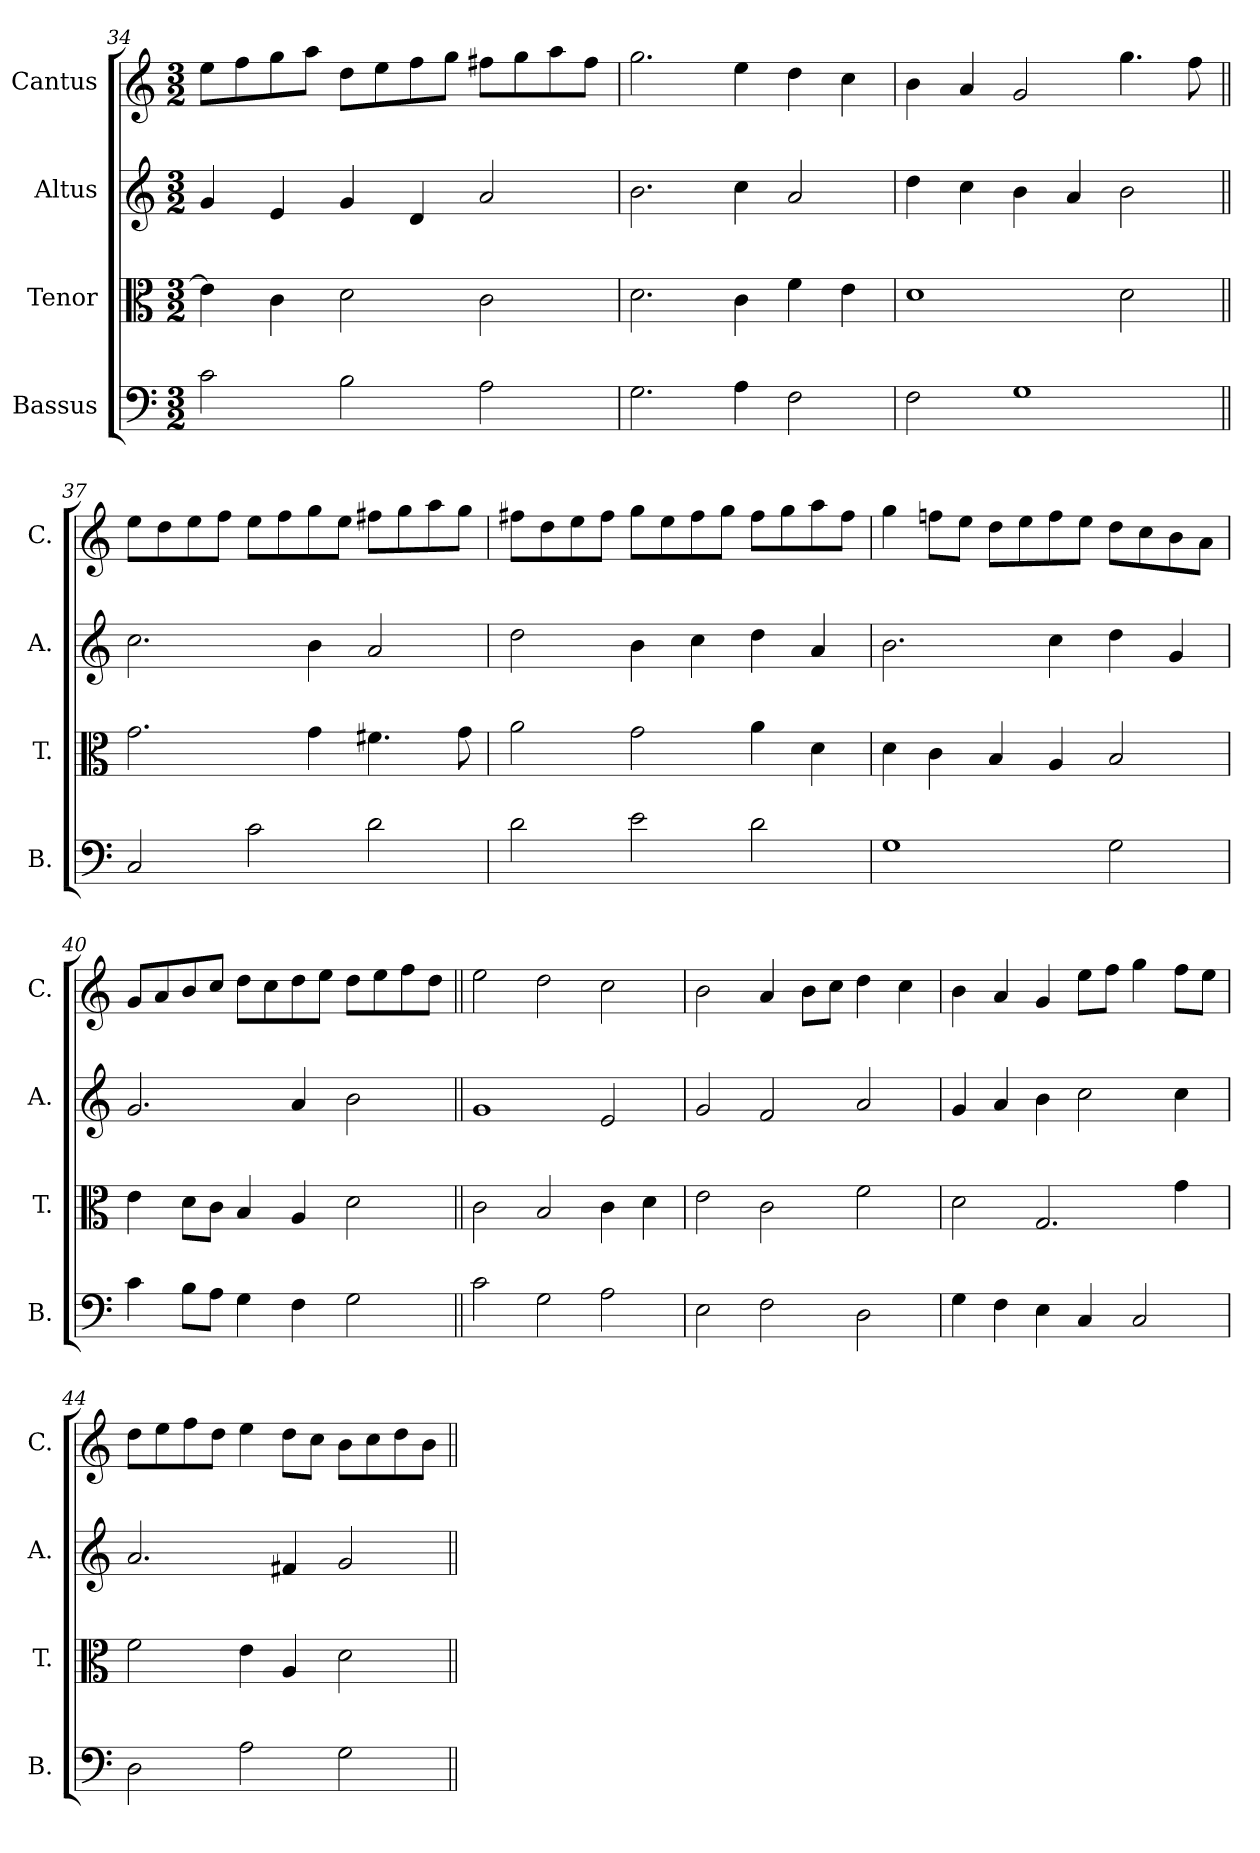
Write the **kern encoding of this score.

**kern	**kern	**kern	**kern
*part4	*part3	*part2	*part1
*staff4	*staff3	*staff2	*staff1
*I"Bassus	*I"Tenor	*I"Altus	*I"Cantus
*I'B.	*I'T.	*I'A.	*I'C.
*clefF4	*clefC3	*clefG2	*clefG2
*k[]	*k[]	*k[]	*k[]
*C:	*C:	*C:	*C:
*M3/2	*M3/2	*M3/2	*M3/2
=34	=34	=34	=34
2c\	4e\]	4g/	8ee\L
.	.	.	8ff\
.	4c\	4e/	8gg\
.	.	.	8aa\J
2B\	2d\	4g/	8dd\L
.	.	.	8ee\
.	.	4d/	8ff\
.	.	.	8gg\J
2A\	2c\	2a/	8ff#X\L
.	.	.	8gg\
.	.	.	8aa\
.	.	.	8ff#\J
=35	=35	=35	=35
2.G\	2.d\	2.b\	2.gg\
4A\	4c\	4cc\	4ee\
2F\	4f\	2a/	4dd\
.	4e\	.	4cc\
=36	=36	=36	=36
2F\	1d\	4dd\	4b\
.	.	4cc\	4a/
1G\	.	4b\	2g/
.	.	4a/	.
.	2d\	2b\	4.gg\
.	.	.	8ff\
=37||	=37||	=37||	=37||
2C/	2.g\	2.cc\	8ee\L
.	.	.	8dd\
.	.	.	8ee\
.	.	.	8ff\J
2c\	.	.	8ee\L
.	.	.	8ff\
.	4g\	4b\	8gg\
.	.	.	8ee\J
2d\	4.f#X\	2a/	8ff#X\L
.	.	.	8gg\
.	.	.	8aa\
.	8g\	.	8gg\J
=38	=38	=38	=38
2d\	2a\	2dd\	8ff#X\L
.	.	.	8dd\
.	.	.	8ee\
.	.	.	8ff#\J
2e\	2g\	4b\	8gg\L
.	.	.	8ee\
.	.	4cc\	8ff#\
.	.	.	8gg\J
2d\	4a\	4dd\	8ff#\L
.	.	.	8gg\
.	4d\	4a/	8aa\
.	.	.	8ff#\J
!!LO:PB:g=z
=39	=39	=39	=39
1G\	4d\	2.b\	4gg\
.	4c\	.	8ffn\L
.	.	.	8ee\J
.	4B/	.	8dd\L
.	.	.	8ee\
.	4A/	4cc\	8ff\
.	.	.	8ee\J
2G\	2B/	4dd\	8dd\L
.	.	.	8cc\
.	.	4g/	8b\
.	.	.	8a\J
=40	=40	=40	=40
4c\	4e\	2.g/	8g/L
.	.	.	8a/
8B\L	8d\L	.	8b/
8A\J	8c\J	.	8cc/J
4G\	4B/	.	8dd\L
.	.	.	8cc\
4F\	4A/	4a/	8dd\
.	.	.	8ee\J
2G\	2d\	2b\	8dd\L
.	.	.	8ee\
.	.	.	8ff\
.	.	.	8dd\J
=41||	=41||	=41||	=41||
2c\	2c\	1g/	2ee\
2G\	2B/	.	2dd\
2A\	4c\	2e/	2cc\
.	4d\	.	.
=42	=42	=42	=42
2E\	2e\	2g/	2b\
2F\	2c\	2f/	4a/
.	.	.	8b\L
.	.	.	8cc\J
2D\	2f\	2a/	4dd\
.	.	.	4cc\
=43	=43	=43	=43
4G\	2d\	4g/	4b\
4F\	.	4a/	4a/
4E\	2.G/	4b\	4g/
4C/	.	2cc\	8ee\L
.	.	.	8ff\J
2C/	.	.	4gg\
.	4g\	4cc\	8ff\L
.	.	.	8ee\J
=44	=44	=44	=44
2D\	2f\	2.a/	8dd\L
.	.	.	8ee\
.	.	.	8ff\
.	.	.	8dd\J
2A\	4e\	.	4ee\
.	4A/	4f#X/	8dd\L
.	.	.	8cc\J
2G\	2d\	2g/	8b\L
.	.	.	8cc\
.	.	.	8dd\
.	.	.	8b\J
=||	=||	=||	=||
*-	*-	*-	*-
